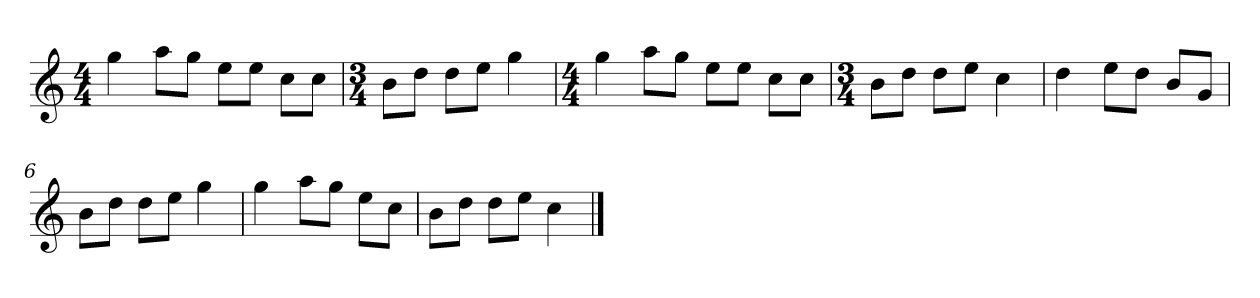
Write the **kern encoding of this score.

**kern
*part1
*staff1
*clefG2
*k[]
*C:
*M4/4
=
4gg
8aa\L
8gg\J
8ee\L
8ee\J
8cc\L
8cc\J
=2
*M3/4
8b\L
8dd\J
8dd\L
8ee\J
4gg
=3
*M4/4
4gg
8aa\L
8gg\J
8ee\L
8ee\J
8cc\L
8cc\J
=4
*M3/4
8b\L
8dd\J
8dd\L
8ee\J
4cc
=5y
4dd
8ee\L
8dd\J
8b/L
8g/J
=6
8b\L
8dd\J
8dd\L
8ee\J
4gg
=7
4gg
8aa\L
8gg\J
8ee\L
8cc\J
=8
8b\L
8dd\J
8dd\L
8ee\J
4cc
==
*-
